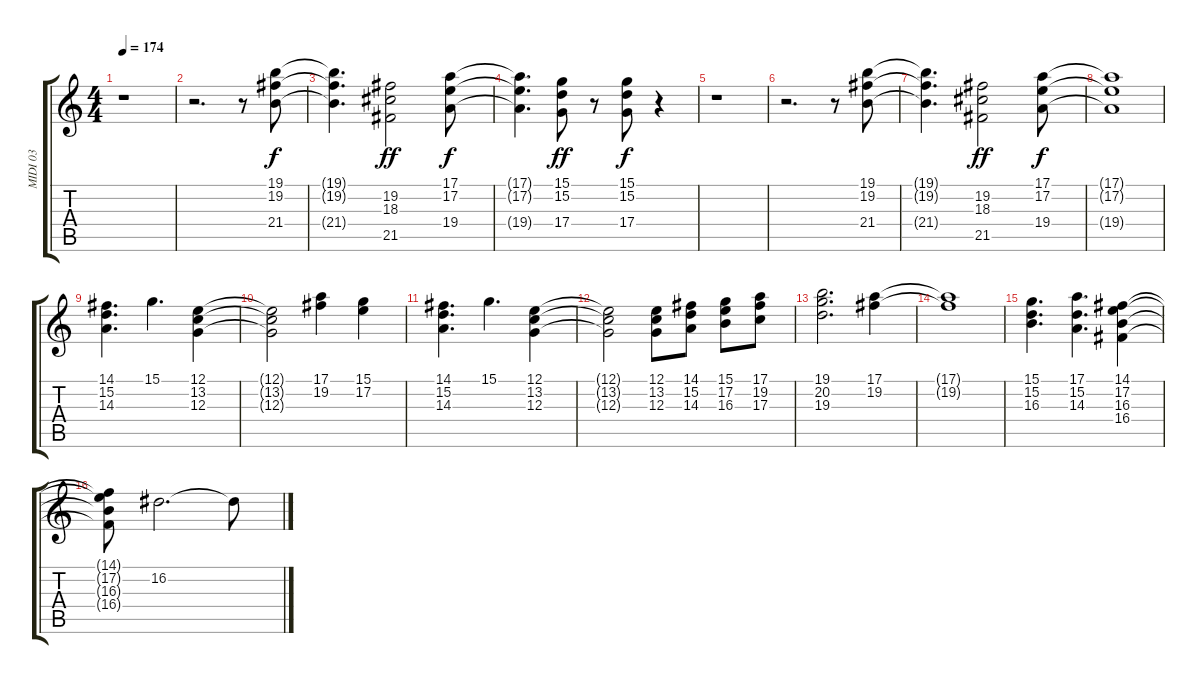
\track ("MIDI 03" "MIDI 03") {instrument stringensemble2}
\staff {score tabs}
\tuning (E4 B3 G3 D3 A2 E2) {hide}
\ts (4 4)
\tempo 174
\clef g2
\ks c
r.1{dy f} |
r.2{d} r.8 (19.1 19.2 21.4).8 |
(19.1{t} 19.2{t} 21.4{t}).4{d} (19.2 18.3 21.5).2{dy ff} (17.1 17.2 19.4).8{dy f} |
(17.1{t} 17.2{t} 19.4{t}).4{d} (15.1 15.2 17.4).8{dy ff} r.8 (15.1 15.2 17.4).8{dy f} r.4 |
r.1 |
r.2{d} r.8 (19.1 19.2 21.4).8 |
(19.1{t} 19.2{t} 21.4{t}).4{d} (19.2 18.3 21.5).2{dy ff} (17.1 17.2 19.4).8{dy f} |
(17.1{t} 17.2{t} 19.4{t}).1 |
(14.1 15.2 14.3).4{d} 15.1.4{d} (12.1 13.2 12.3).4 |
(12.1{t} 13.2{t} 12.3{t}).2 (17.1 19.2).4 (15.1 17.2).4 |
(14.1 15.2 14.3).4{d} 15.1.4{d} (12.1 13.2 12.3).4 |
(12.1{t} 13.2{t} 12.3{t}).2 (12.1 13.2 12.3).8 (14.1 15.2 14.3).8 (15.1 17.2 16.3).8 (17.1 19.2 17.3).8 |
(19.1 20.2 19.3).2{d} (17.1 19.2).4 |
(17.1{t} 19.2{t}).1 |
(15.1 15.2 16.3).4{d} (17.1 15.2 14.3).4{d} (14.1 17.2 16.3 16.4).4 |
(14.1{t} 17.2{t} 16.3{t} 16.4{t}).8 16.2.2{d} 16.2{t}.8
